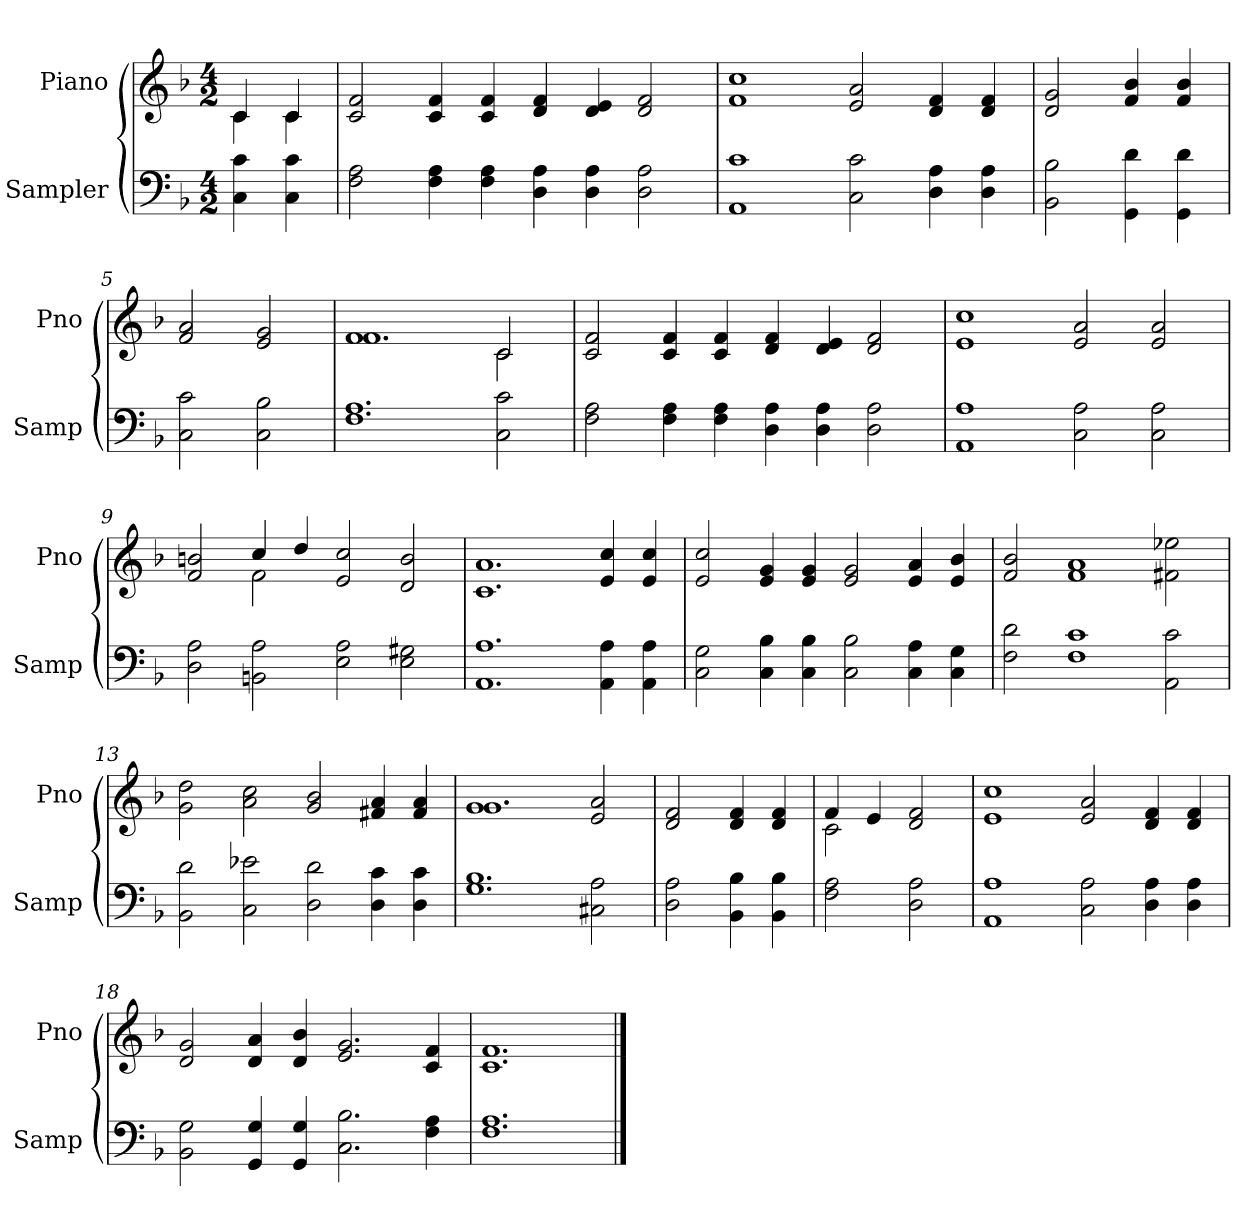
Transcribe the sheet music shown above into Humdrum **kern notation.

**kern	**kern
*part2	*part1
*staff2	*staff1
*I"Sampler	*I"Piano
*I'Samp	*I'Pno
*clefF4	*clefG2
*k[b-]	*k[b-]
*F:	*F:
*M4/2	*M4/2
=1	=1
*	*^
4C 4c	4c/	4c
4C 4c	4c/	4c
*	*v	*v
=2	=2
2F 2A	2c 2f
4F 4A	4c 4f
4F 4A	4c 4f
4D 4A	4d 4f
4D 4A	4d 4e
2D 2A	2d 2f
=3	=3
1AA 1c	1f 1cc
2C 2c	2e 2a
4D 4A	4d 4f
4D 4A	4d 4f
=4	=4
2BB- 2B-	2d 2g
4GG 4d	4f 4b-
4GG 4d	4f 4b-
=5	=5
2C 2c	2f 2a
2C 2B-	2e 2g
=6	=6
*	*^
1.F 1.A	1.f/	1.f
2C 2c	2c/	2c
*	*v	*v
=7	=7
2F 2A	2c 2f
4F 4A	4c 4f
4F 4A	4c 4f
4D 4A	4d 4f
4D 4A	4d 4e
2D 2A	2d 2f
=8	=8
1AA 1A	1e 1cc
2C 2A	2e 2a
2C 2A	2e 2a
=9	=9
*	*^
2D 2A	2f 2bn	2ryy
2BBn 2A	4cc/	2f
.	4dd/	.
2E 2A	2e 2cc	1ryy
2E 2G#X	2d 2b	.
*	*v	*v
=10	=10
1.AA 1.A	1.c 1.a
4AA 4A	4e 4cc
4AA 4A	4e 4cc
=11	=11
2C 2G	2e 2cc
4C 4B-	4e 4g
4C 4B-	4e 4g
2C 2B-	2e 2g
4C 4A	4e 4a
4C 4G	4e 4b-
=12	=12
2F 2d	2f 2b-
1F 1c	1f 1a
2AA 2c	2f#X 2ee-X
=13	=13
2BB- 2d	2g 2dd
2C 2e-X	2a 2cc
2D 2d	2g 2b-
4D 4c	4f#X 4a
4D 4c	4f# 4a
=14	=14
*	*^
1.G 1.B-	1.g/	1.g
2C#X 2A	2e 2a	2ryy
*	*v	*v
=15	=15
2D 2A	2d 2f
4BB- 4B-	4d 4f
4BB- 4B-	4d 4f
=16	=16
*	*^
2F 2A	4f/	2c
.	4e/	.
2D 2A	2d 2f	2ryy
*	*v	*v
=17	=17
1AA 1A	1e 1cc
2C 2A	2e 2a
4D 4A	4d 4f
4D 4A	4d 4f
=18	=18
2BB- 2G	2d 2g
4GG 4G	4d 4a
4GG 4G	4d 4b-
2.C 2.B-	2.e 2.g
4F 4A	4c 4f
=19	=19
1.F 1.A	1.c 1.f
==	==
*-	*-
